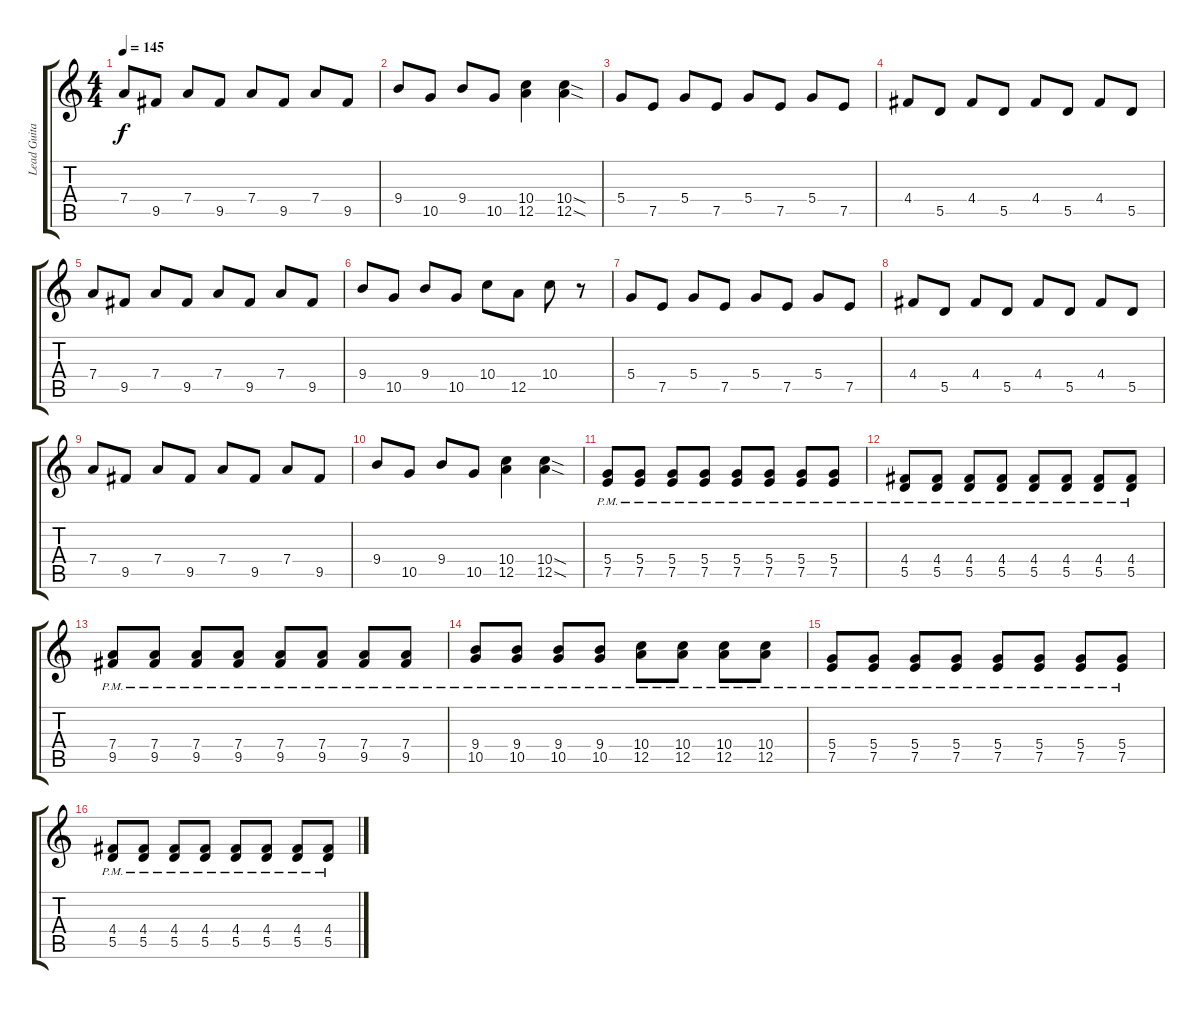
\track ("Lead Guitar" "Lead Guita") {instrument overdrivenguitar}
\staff {score tabs}
\tuning (E4 B3 G3 D3 A2 E2) {hide}
\ts (4 4)
\tempo 145
\clef g2
\ks c
7.4.8{dy f} 9.5.8 7.4.8 9.5.8 7.4.8 9.5.8 7.4.8 9.5.8 |
9.4.8 10.5.8 9.4.8 10.5.8 (10.4 12.5).4 (10.4{sod} 12.5{sod}).4 |
5.4.8 7.5.8 5.4.8 7.5.8 5.4.8 7.5.8 5.4.8 7.5.8 |
4.4.8 5.5.8 4.4.8 5.5.8 4.4.8 5.5.8 4.4.8 5.5.8 |
7.4.8 9.5.8 7.4.8 9.5.8 7.4.8 9.5.8 7.4.8 9.5.8 |
9.4.8 10.5.8 9.4.8 10.5.8 10.4.8 12.5.8 10.4.8 r.8 |
5.4.8 7.5.8 5.4.8 7.5.8 5.4.8 7.5.8 5.4.8 7.5.8 |
4.4.8 5.5.8 4.4.8 5.5.8 4.4.8 5.5.8 4.4.8 5.5.8 |
7.4.8 9.5.8 7.4.8 9.5.8 7.4.8 9.5.8 7.4.8 9.5.8 |
9.4.8 10.5.8 9.4.8 10.5.8 (10.4 12.5).4 (10.4{sod} 12.5{sod}).4 |
(5.4{pm} 7.5{pm}).8 (5.4{pm} 7.5{pm}).8 (5.4{pm} 7.5{pm}).8 (5.4{pm} 7.5{pm}).8 (5.4{pm} 7.5{pm}).8 (5.4{pm} 7.5{pm}).8 (5.4{pm} 7.5{pm}).8 (5.4{pm} 7.5{pm}).8 |
(4.4{pm} 5.5{pm}).8 (4.4{pm} 5.5{pm}).8 (4.4{pm} 5.5{pm}).8 (4.4{pm} 5.5{pm}).8 (4.4{pm} 5.5{pm}).8 (4.4{pm} 5.5{pm}).8 (4.4{pm} 5.5{pm}).8 (4.4{pm} 5.5{pm}).8 |
(7.4{pm} 9.5{pm}).8 (7.4{pm} 9.5{pm}).8 (7.4{pm} 9.5{pm}).8 (7.4{pm} 9.5{pm}).8 (7.4{pm} 9.5{pm}).8 (7.4{pm} 9.5{pm}).8 (7.4{pm} 9.5{pm}).8 (7.4{pm} 9.5{pm}).8 |
(9.4{pm} 10.5{pm}).8 (9.4{pm} 10.5{pm}).8 (9.4{pm} 10.5{pm}).8 (9.4{pm} 10.5{pm}).8 (10.4{pm} 12.5{pm}).8 (10.4{pm} 12.5{pm}).8 (10.4{pm} 12.5{pm}).8 (10.4{pm} 12.5{pm}).8 |
(5.4{pm} 7.5{pm}).8 (5.4{pm} 7.5{pm}).8 (5.4{pm} 7.5{pm}).8 (5.4{pm} 7.5{pm}).8 (5.4{pm} 7.5{pm}).8 (5.4{pm} 7.5{pm}).8 (5.4{pm} 7.5{pm}).8 (5.4{pm} 7.5{pm}).8 |
(4.4{pm} 5.5{pm}).8 (4.4{pm} 5.5{pm}).8 (4.4{pm} 5.5{pm}).8 (4.4{pm} 5.5{pm}).8 (4.4{pm} 5.5{pm}).8 (4.4{pm} 5.5{pm}).8 (4.4{pm} 5.5{pm}).8 (4.4{pm} 5.5{pm}).8
